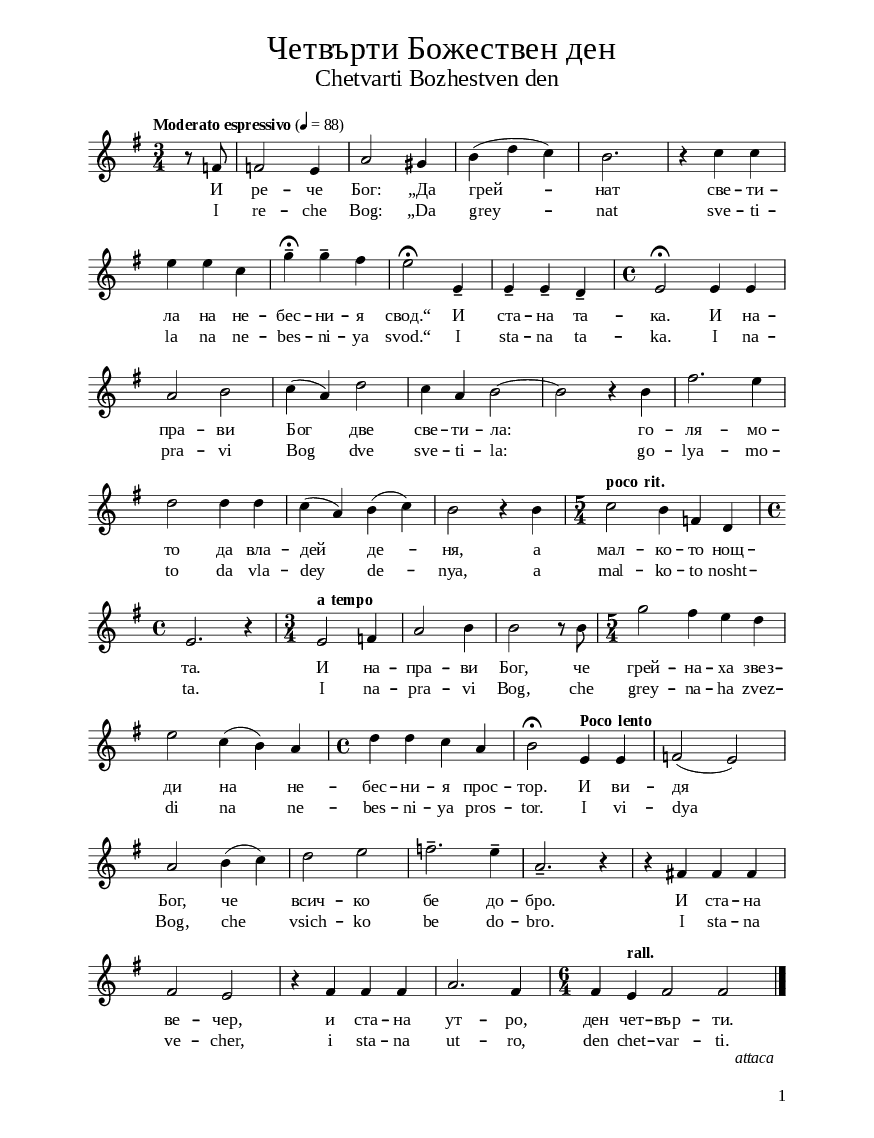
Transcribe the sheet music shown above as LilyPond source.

\version "2.24.0"

% include paper part and global functions
\include "include/globals.ily"

\bookpart {
  \include "include/bookpart-paper.ily"
  \score {
    \include "include/score-layout.ily"

    \new Voice \absolute {
      \clef treble
      \key g \major
      \time 3/4
      \tempoFunc "Moderato espressivo" 4 "88"
      \autoBeamOff
      \partial 4
      r8  f'8  | % 2
      f'2  e'4 | % 3
      a'2  gis'4 | % 4
      b'4 ( d''4 c''4 ) | % 5
      b'2. | % 6
      r4 c''4 c''4 \break  | % 7
      e''4 e''4 c''4 | % 8
      g''4 ^\fermata -- g''4 -- fis''4
      | % 9
      e''2 ^\fermata  e'4 -- |
      e'4 --  e'4 --  d'4 -- | % 11
      \time 4/4  | % 11
      e'2 ^\fermata  e'4  e'4 \break | % 12
      a'2 b'2 | % 13
      c''4 (  a'4 ) d''2 | % 14
      c''4  a'4 b'2 ~ | % 15
      b'2 r4 b'4 | % 16
      fis''2. e''4 \break  | % 17
      d''2 d''4 d''4 | % 18
      c''4 (  a'4 ) b'4 ( c''4 ) | % 19
      b'2 r4 b'4 |
      \time 5/4  |
      c''2 ^\markup{ \bold {poco rit.} } b'4
      f'4  d'4 \break | % 21
      \time 4/4  | % 21
      e'2. r4 | % 22
      \time 3/4  | % 22
      e'2 ^\markup{ \bold {a tempo} }  f'4 | % 23
      a'2 b'4 | % 24
      b'2 r8 b'8 | % 25
      \time 5/4  | % 25
      g''2 fis''4 e''4 d''4 \break  | % 26
      e''2 c''4 ( b'4 )  a'4 | % 27
      \time 4/4  | % 27
      d''4 d''4 c''4  a'4 | % 28
      b'2 ^\fermata  e'4 ^\markup{ \bold {Poco lento} }
      e'4 | % 29
      f'2 (  e'2 ) \break |
      a'2 b'4 ( c''4 ) | % 31
      d''2 e''2 | % 32
      f''2. -- e''4 --  | % 33
      a'2. -- r4 | % 34
      r4  fis'!4  fis'4  fis'4 \break | % 35
      fis'2  e'2 | % 36
      r4  fis'4  fis'4  fis'4 | % 37
      a'2.  fis'4 | % 38
      \time 6/4  | % 38
      fis'4  \tempo "rall." e'4  fis'2
      fis'2 \bar "|."
    }

    \addlyrics {
      И
      ре -- че Бог: „Да грей --
      нат све -- ти -- ла на не -- бес --
      ни -- я свод.“ И ста -- на та --
      ка. И на -- пра -- ви Бог  две
      све -- ти -- ла:  го -- ля -- мо --
      то да вла -- дей  де -- ня,
      а мал -- ко -- то нощ -- та. И на --
      пра -- ви Бог, че грей -- на -- ха
      звез -- ди на  не -- бес -- ни --
      я прос -- тор. И ви -- дя  Бог,
      че  всич -- ко бе до -- бро. И
      ста -- на ве -- чер, и ста -- на
      ут -- ро, ден чет -- вър -- ти.}
      \addlyrics {
        I
        re -- che Bog: „Da grey --
        nat sve -- ti -- la na ne -- bes --
        ni -- ya svod.“ I sta -- na ta --
        ka. I na -- pra -- vi Bog  dve
        sve -- ti -- la:  go -- lya -- mo --
        to da vla -- dey  de -- nya,
        a mal -- ko -- to nosht -- ta. I na --
        pra -- vi Bog, che grey -- na -- ha
        zvez -- di na  ne -- bes -- ni --
        ya pros -- tor. I vi -- dya  Bog,
        che  vsich -- ko be do -- bro. I
        sta -- na ve -- cher, i sta -- na
        ut -- ro, den chet -- var -- ti.}

        \header {
          title = \titleFunc " Четвърти Божествен ден" "Chetvarti Bozhestven den"
        }

        \midi{}

      } % score

      \markup \raise #2.8 \override #'(baseline-skip . 2) {
        \column {
          \fill-line \italic { "" "" \concat {"attaca" "   " }}
        }
      }
      
      \pageBreak

      % include foreign translation(s) of the song
      \version "2.24.0"

\markup \fill-line { \fontsize #deTitleFontSize "Vierter göttlicher Tag" }
\markup \null
\markup \null
\markup \fontsize #deCoupletFontSize {
  \hspace #10
  \override #`(baseline-skip . ,deCoupletBaselineSkip)

  \column {
    \line { " " }


 \line { " " Und Gott sprach: Es werden Lichter an der}
 \line { " " Feste des Himmels, und es ward so.}

 \line { " "  Und Gott machte zwei große Lichter: ein großes}
 \line { " " Licht, das den Tag regiere, und ein kleines Licht,}
 \line { " " das die Nacht regiere,}

 \line { " "  dazu auch die Sterne. Und Gott setzte sie an}
 \line { " " die Feste des Himmels, und Gott sah, dass es gut war.}
 
  \line { " " Da ward aus Abend und Morgen der vierte Tag.}

  }
}


    } % bookpart

    % Più mosso
    %
